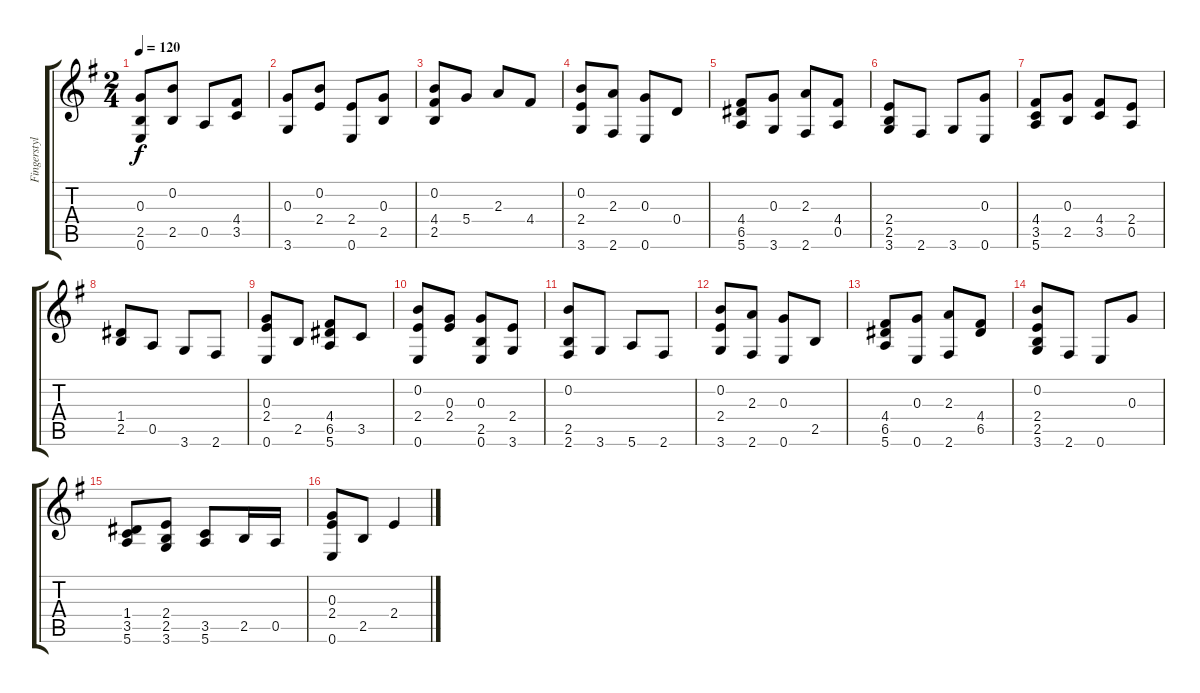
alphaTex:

\track ("Fingerstyle Guitar" "Fingerstyl") {instrument acousticguitarsteel}
\staff {score tabs}
\tuning (E4 B3 G3 D3 A2 E2) {hide}
\ts (2 4)
\tempo 120
\clef g2
\ks eminor
(0.3 2.5 0.6).8{dy f} (0.2 2.5).8 0.5.8 (4.4 3.5).8 |
(0.3 3.6).8 (0.2 2.4).8 (2.4 0.6).8 (0.3 2.5).8 |
(0.2 4.4 2.5).8 5.4.8 2.3.8 4.4.8 |
(0.2 2.4 3.6).8 (2.3 2.6).8 (0.3 0.6).8 0.4.8 |
(4.4 6.5 5.6).8 (0.3 3.6).8 (2.3 2.6).8 (4.4 0.5).8 |
(2.4 2.5 3.6).8 2.6.8 3.6.8 (0.3 0.6).8 |
(4.4 3.5 5.6).8 (0.3 2.5).8 (4.4 3.5).8 (2.4 0.5).8 |
(1.4 2.5).8 0.5.8 3.6.8 2.6.8 |
(0.3 2.4 0.6).8 2.5.8 (4.4 6.5 5.6).8 3.5.8 |
(0.2 2.4 0.6).8 (0.3 2.4).8 (0.3 2.5 0.6).8 (2.4 3.6).8 |
(0.2 2.5 2.6).8 3.6.8 5.6.8 2.6.8 |
(0.2 2.4 3.6).8 (2.3 2.6).8 (0.3 0.6).8 2.5.8 |
(4.4 6.5 5.6).8 (0.3 0.6).8 (2.3 2.6).8 (4.4 6.5).8 |
(0.2 2.4 2.5 3.6).8 2.6.8 0.6.8 0.3.8 |
(1.4 3.5 5.6).8 (2.4 2.5 3.6).8 (3.5 5.6).8 2.5.16 0.5.16 |
(0.3 2.4 0.6).8 2.5.8 2.4.4
